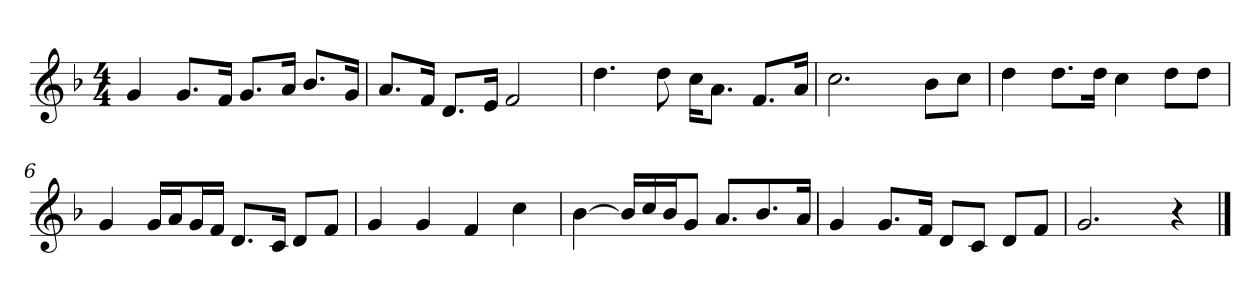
**kern
*part1
*staff1
*clefG2
*k[b-]
*M4/4
=
4g
8.g/L
16f/Jk
8.g/L
16a/Jk
8.b-/L
16g/Jk
=2
8.a/L
16f/Jk
8.d/L
16e/Jk
2f
=3
4.dd
8dd
16cc\KL
8.a\J
8.f/L
16a/Jk
=4
2.cc
8b-\L
8cc\J
=5
4dd
8.dd\L
16dd\Jk
4cc
8dd\L
8dd\J
=6
4g
16g/LL
16a/J
16g/L
16f/JJ
8.d/L
16c/Jk
8d/L
8f/J
=8
4g
4g
4f
4cc
=9
[4b-
16b-/LL]
16cc/J
16b-/K
8g/J
8.a/L
8.b-/
16a/Jk
=10
4g
8.g/L
16f/Jk
8d/L
8c/J
8d/L
8f/J
=11
2.g
4r
==
*-
